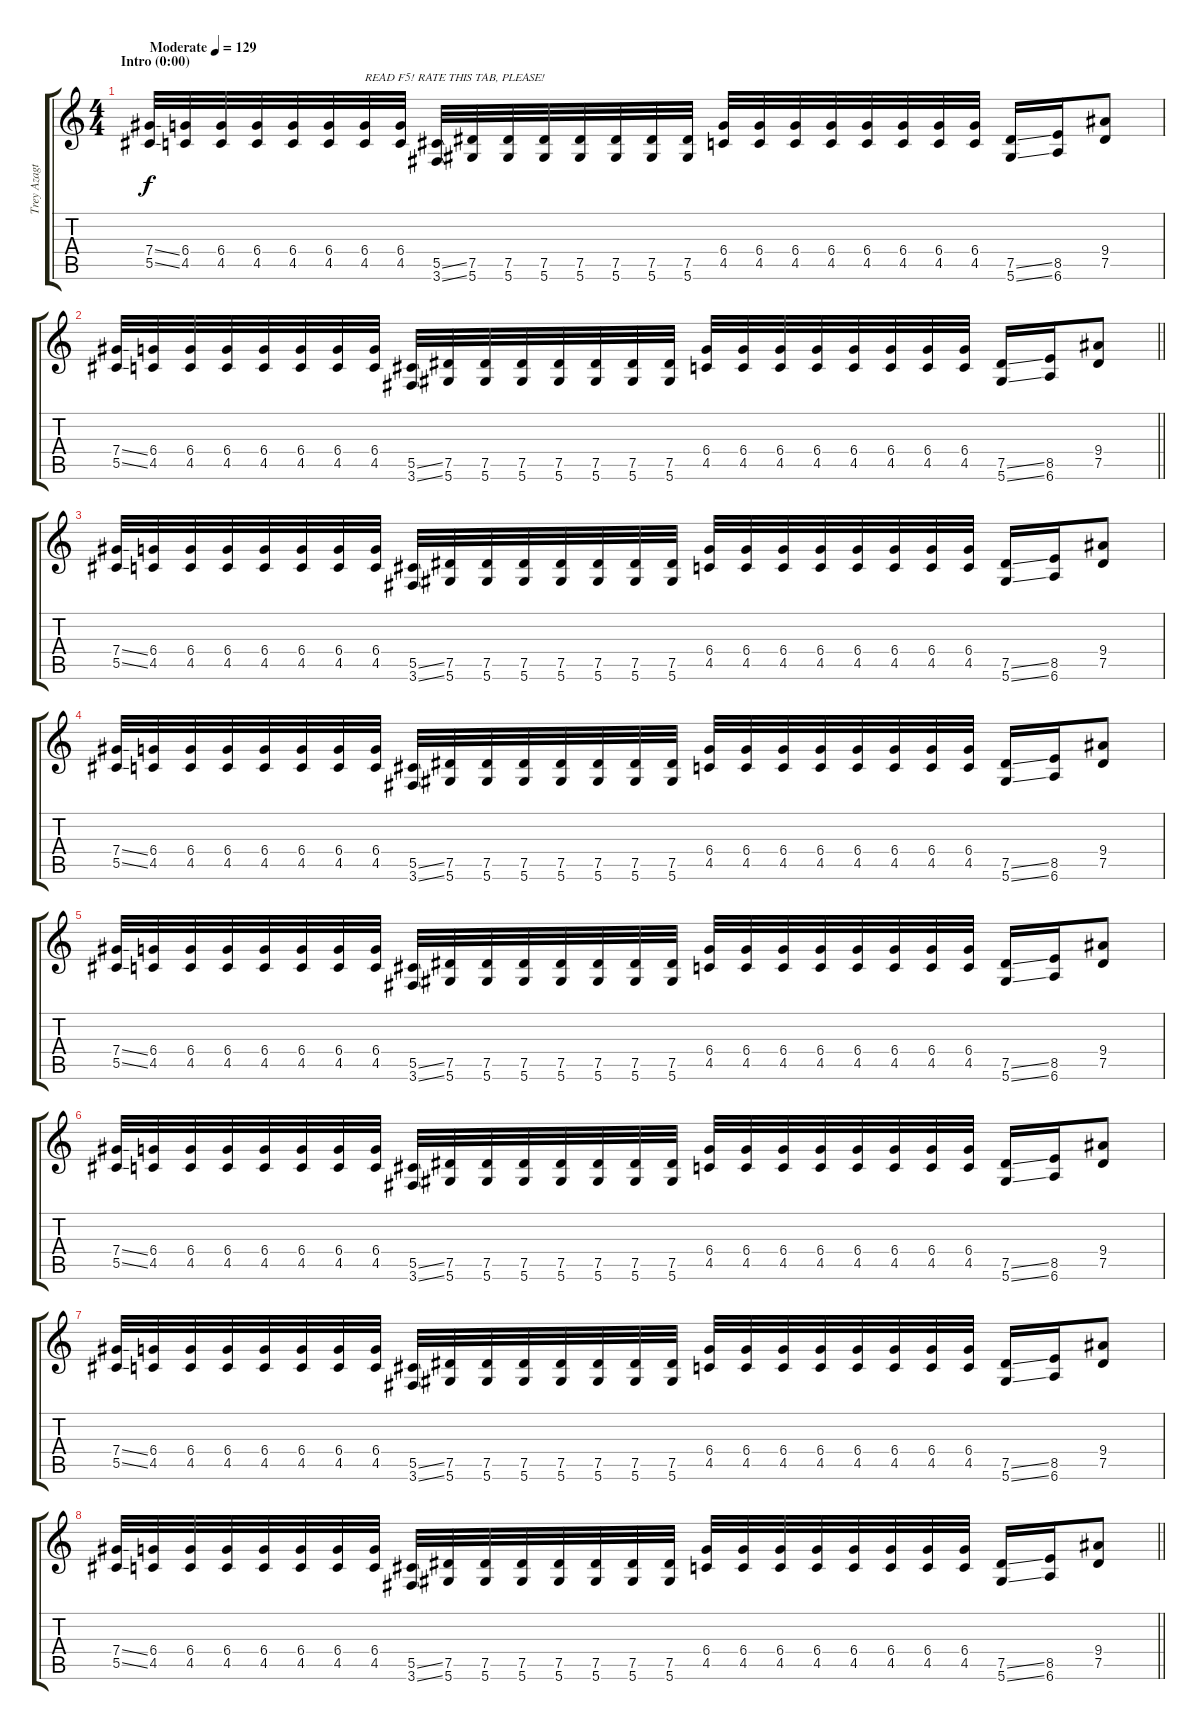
\track ("Trey Azagthoth " "Trey Azagt") {instrument distortionguitar}
\staff {score tabs}
\tuning (Eb4 Bb3 Gb3 Db3 Ab2 Eb2) {hide}
\ts (4 4)
\section ("" "Intro (0:00)")
\tempo (129 "Moderate")
\clef g2
\ks c
(7.4{ss} 5.5{ss}).32{dy f instrument distortionguitar} (6.4 4.5).32 (6.4 4.5).32 (6.4 4.5).32 (6.4 4.5).32 (6.4 4.5).32 (6.4 4.5).32{txt "READ F5! RATE THIS TAB, PLEASE!"} (6.4 4.5).32 (5.5{ss} 3.6{ss}).32 (7.5 5.6).32 (7.5 5.6).32 (7.5 5.6).32 (7.5 5.6).32 (7.5 5.6).32 (7.5 5.6).32 (7.5 5.6).32 (6.4 4.5).32 (6.4 4.5).32 (6.4 4.5).32 (6.4 4.5).32 (6.4 4.5).32 (6.4 4.5).32 (6.4 4.5).32 (6.4 4.5).32 (7.5{ss} 5.6{ss}).16 (8.5 6.6).16 (9.4 7.5).8 |
\barLineRight lightlight
(7.4{ss} 5.5{ss}).32 (6.4 4.5).32 (6.4 4.5).32 (6.4 4.5).32 (6.4 4.5).32 (6.4 4.5).32 (6.4 4.5).32 (6.4 4.5).32 (5.5{ss} 3.6{ss}).32 (7.5 5.6).32 (7.5 5.6).32 (7.5 5.6).32 (7.5 5.6).32 (7.5 5.6).32 (7.5 5.6).32 (7.5 5.6).32 (6.4 4.5).32 (6.4 4.5).32 (6.4 4.5).32 (6.4 4.5).32 (6.4 4.5).32 (6.4 4.5).32 (6.4 4.5).32 (6.4 4.5).32 (7.5{ss} 5.6{ss}).16 (8.5 6.6).16 (9.4 7.5).8 |
(7.4{ss} 5.5{ss}).32 (6.4 4.5).32 (6.4 4.5).32 (6.4 4.5).32 (6.4 4.5).32 (6.4 4.5).32 (6.4 4.5).32 (6.4 4.5).32 (5.5{ss} 3.6{ss}).32 (7.5 5.6).32 (7.5 5.6).32 (7.5 5.6).32 (7.5 5.6).32 (7.5 5.6).32 (7.5 5.6).32 (7.5 5.6).32 (6.4 4.5).32 (6.4 4.5).32 (6.4 4.5).32 (6.4 4.5).32 (6.4 4.5).32 (6.4 4.5).32 (6.4 4.5).32 (6.4 4.5).32 (7.5{ss} 5.6{ss}).16 (8.5 6.6).16 (9.4 7.5).8 |
(7.4{ss} 5.5{ss}).32 (6.4 4.5).32 (6.4 4.5).32 (6.4 4.5).32 (6.4 4.5).32 (6.4 4.5).32 (6.4 4.5).32 (6.4 4.5).32 (5.5{ss} 3.6{ss}).32 (7.5 5.6).32 (7.5 5.6).32 (7.5 5.6).32 (7.5 5.6).32 (7.5 5.6).32 (7.5 5.6).32 (7.5 5.6).32 (6.4 4.5).32 (6.4 4.5).32 (6.4 4.5).32 (6.4 4.5).32 (6.4 4.5).32 (6.4 4.5).32 (6.4 4.5).32 (6.4 4.5).32 (7.5{ss} 5.6{ss}).16 (8.5 6.6).16 (9.4 7.5).8 |
(7.4{ss} 5.5{ss}).32 (6.4 4.5).32 (6.4 4.5).32 (6.4 4.5).32 (6.4 4.5).32 (6.4 4.5).32 (6.4 4.5).32 (6.4 4.5).32 (5.5{ss} 3.6{ss}).32 (7.5 5.6).32 (7.5 5.6).32 (7.5 5.6).32 (7.5 5.6).32 (7.5 5.6).32 (7.5 5.6).32 (7.5 5.6).32 (6.4 4.5).32 (6.4 4.5).32 (6.4 4.5).32 (6.4 4.5).32 (6.4 4.5).32 (6.4 4.5).32 (6.4 4.5).32 (6.4 4.5).32 (7.5{ss} 5.6{ss}).16 (8.5 6.6).16 (9.4 7.5).8 |
(7.4{ss} 5.5{ss}).32 (6.4 4.5).32 (6.4 4.5).32 (6.4 4.5).32 (6.4 4.5).32 (6.4 4.5).32 (6.4 4.5).32 (6.4 4.5).32 (5.5{ss} 3.6{ss}).32 (7.5 5.6).32 (7.5 5.6).32 (7.5 5.6).32 (7.5 5.6).32 (7.5 5.6).32 (7.5 5.6).32 (7.5 5.6).32 (6.4 4.5).32 (6.4 4.5).32 (6.4 4.5).32 (6.4 4.5).32 (6.4 4.5).32 (6.4 4.5).32 (6.4 4.5).32 (6.4 4.5).32 (7.5{ss} 5.6{ss}).16 (8.5 6.6).16 (9.4 7.5).8 |
(7.4{ss} 5.5{ss}).32 (6.4 4.5).32 (6.4 4.5).32 (6.4 4.5).32 (6.4 4.5).32 (6.4 4.5).32 (6.4 4.5).32 (6.4 4.5).32 (5.5{ss} 3.6{ss}).32 (7.5 5.6).32 (7.5 5.6).32 (7.5 5.6).32 (7.5 5.6).32 (7.5 5.6).32 (7.5 5.6).32 (7.5 5.6).32 (6.4 4.5).32 (6.4 4.5).32 (6.4 4.5).32 (6.4 4.5).32 (6.4 4.5).32 (6.4 4.5).32 (6.4 4.5).32 (6.4 4.5).32 (7.5{ss} 5.6{ss}).16 (8.5 6.6).16 (9.4 7.5).8 |
\barLineRight lightlight
(7.4{ss} 5.5{ss}).32 (6.4 4.5).32 (6.4 4.5).32 (6.4 4.5).32 (6.4 4.5).32 (6.4 4.5).32 (6.4 4.5).32 (6.4 4.5).32 (5.5{ss} 3.6{ss}).32 (7.5 5.6).32 (7.5 5.6).32 (7.5 5.6).32 (7.5 5.6).32 (7.5 5.6).32 (7.5 5.6).32 (7.5 5.6).32 (6.4 4.5).32 (6.4 4.5).32 (6.4 4.5).32 (6.4 4.5).32 (6.4 4.5).32 (6.4 4.5).32 (6.4 4.5).32 (6.4 4.5).32 (7.5{ss} 5.6{ss}).16 (8.5 6.6).16 (9.4 7.5).8
